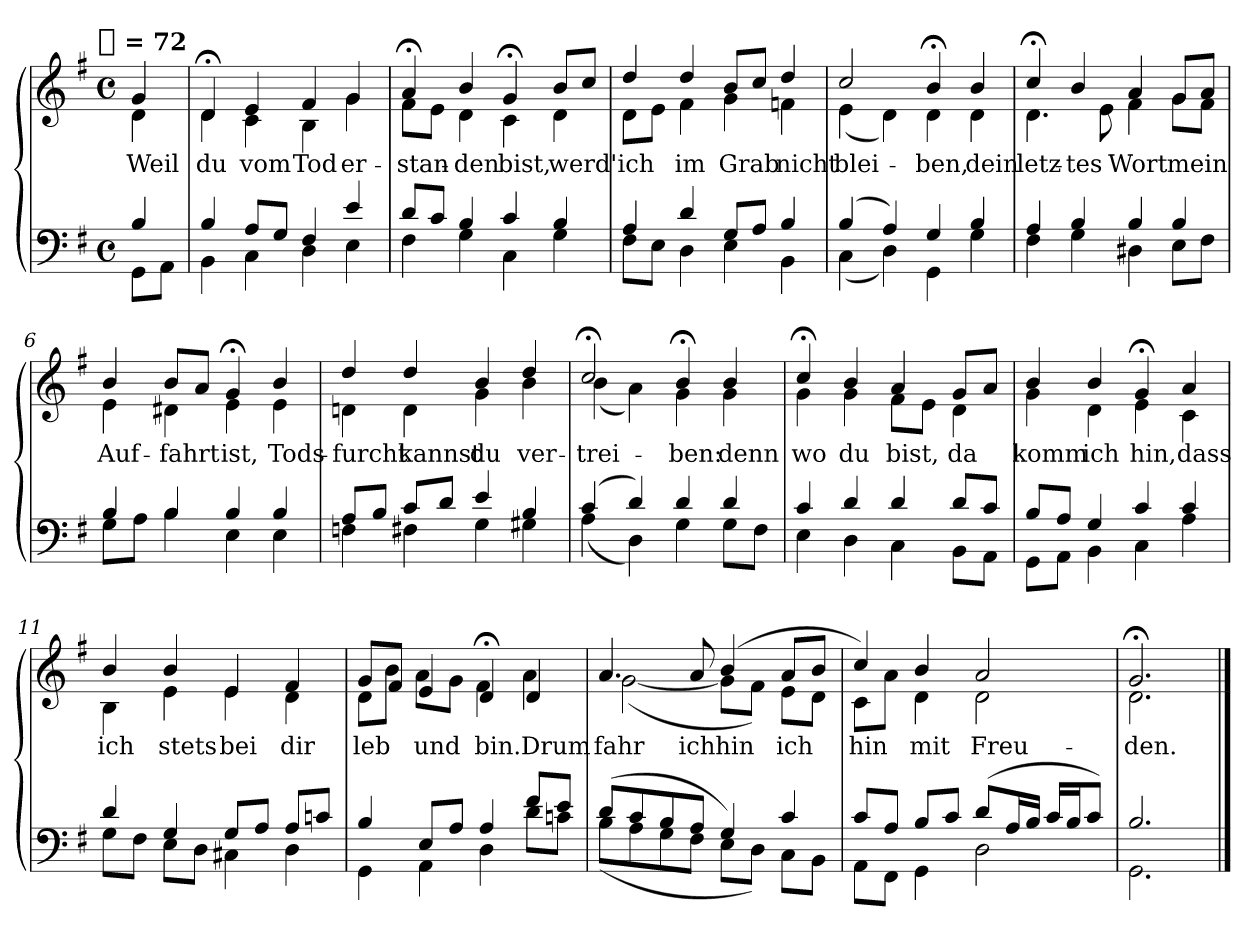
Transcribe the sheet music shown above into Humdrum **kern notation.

**kern	**kern	**text
*part1	*part1	*part1
*staff2	*staff1	*staff1
*clefF4	*clefG2	*
*k[f#]	*k[f#]	*
!!LO:TX:omd:t=[quarter] = 72
*M4/4	*M4/4	*
*met(c)	*met(c)	*
*MM72	*MM72	*
=	=	=
*^	*^	*
4B	8GGL	4g	4d	Weil
.	8AAJ	.	.	.
=1	=1	=1	=1	=1
4B	4BB	4d;<	4d	du
8AL	4C	4e	4c	vom
8GJ	.	.	.	.
4F#	4D	4f#	4B	Tod
4e	4E	4g	4g	er-
=2	=2	=2	=2	=2
8dL	4F#	4a;<	8f#L	-stan-
8cJ	.	.	8eJ	.
4B	4G	4b	4d	-den
4c	4C	4g;<	4c	bist,
4B	4G	8bL	4d	werd'
.	.	8ccJ	.	.
=3	=3	=3	=3	=3
4A	8F#L	4dd	8dL	ich
.	8EJ	.	8eJ	.
4d	4D	4dd	4f#	im
8GL	4E	8bL	4g	Grab
8AJ	.	8ccJ	.	.
4B	4BB	4dd	4fn	nicht
=4	=4	=4	=4	=4
(4B	(4C	2cc	(4e	blei-
4A)	4D)	.	4d)	.
4G	4GG	4b;<	4d	-ben,
4B	4G	4b	4d	dein
=5	=5	=5	=5	=5
4A	4F#	4cc;<	4.d	letz-
4B	4G	4b	.	-tes
.	.	.	8e	.
4B	4D#X	4a	4f#	Wort
4B	8EL	8gL	8gL	mein
.	8F#J	8aJ	8f#J	.
!!LO:LB:g=z	!!
=6	=6	=6	=6	=6
4B	8GL	4b	4e	Auf-
.	8AJ	.	.	.
4B	4B	8bL	4d#X	-fahrt
.	.	8aJ	.	.
4B	4E	4g;<	4e	ist,
4B	4E	4b	4e	Tods-
=7	=7	=7	=7	=7
8AL	4Fn	4dd	4dn	-furcht
8BJ	.	.	.	.
8cL	4F#X	4dd	4d	kannst
8dJ	.	.	.	.
4e	4G	4b	4g	du
4B	4G#X	4dd	4b	ver-
=8	=8	=8	=8	=8
(4c	(4A	2cc;<	(4b	-trei-
4d)	4D)	.	4a)	.
4d	4G	4b;<	4g	-ben:
4d	8GL	4b	4g	denn
.	8F#J	.	.	.
=9	=9	=9	=9	=9
4c	4E	4cc;<	4g	wo
4d	4D	4b	4g	du
4d	4C	4a	8f#L	bist,
.	.	.	8eJ	.
8dL	8BBL	8gL	4d	da
8cJ	8AAJ	8aJ	.	.
=10	=10	=10	=10	=10
8BL	8GGL	4b	4g	komm
8AJ	8AAJ	.	.	.
4G	4BB	4b	4d	ich
4c	4C	4g;<	4e	hin,
4c	4A	4a	4c	dass
!!LO:LB:g=z	!!
=11	=11	=11	=11	=11
4d	8GL	4b	4B	ich
.	8F#J	.	.	.
4G	8EL	4b	4e	stets
.	8DJ	.	.	.
8GL	4C#X	4e	4e	bei
8AJ	.	.	.	.
8AL	4D	4f#	4d	dir
8cnJ	.	.	.	.
=12	=12	=12	=12	=12
4B	4GG	8gL	8dL	leb
.	.	8f#J	8bJ	.
8EL	4AA	4e	8aL	und
8AJ	.	.	8gJ	.
4A	4D	4d;<	4f#	bin.
!	!	!	!	!LO:LY:a
8f#L	8dL	4d	4a	Drum
8eJ	8cnJ	.	.	.
=13	=13	=13	=13	=13
!	!	!	!	!LO:LY:a
(8dL	(8BL	4.a	([2g	fahr
8c	8A	.	.	.
8B	8G	.	.	.
!	!	!	!	!LO:LY:a
8AJ	8F#J	8a	.	ich
!	!	!	!	!LO:LY:a
4G)	8EL	(4b	8gL]	hin
.	8DJ)	.	8f#J)	.
4c	8CL	8aL	8eL	ich
.	8BBJ	8bJ	8dJ	.
=14	=14	=14	=14	=14
8cL	8AAL	4cc)	8cL	hin
8AJ	8FF#J	.	8aJ	.
8BL	4GG	4b	4d	mit
8cJ	.	.	.	.
(8dL	2D	2a	2d	Freu-
16AL	.	.	.	.
16BJJ	.	.	.	.
16cLL	.	.	.	.
16BJ	.	.	.	.
8cJ)	.	.	.	.
=15	=15	=15	=15	=15
2.B	2.GG	2.g;<	2.d	-den.
*v	*v	*	*	*
*	*v	*v	*
==	==	==
*-	*-	*-
